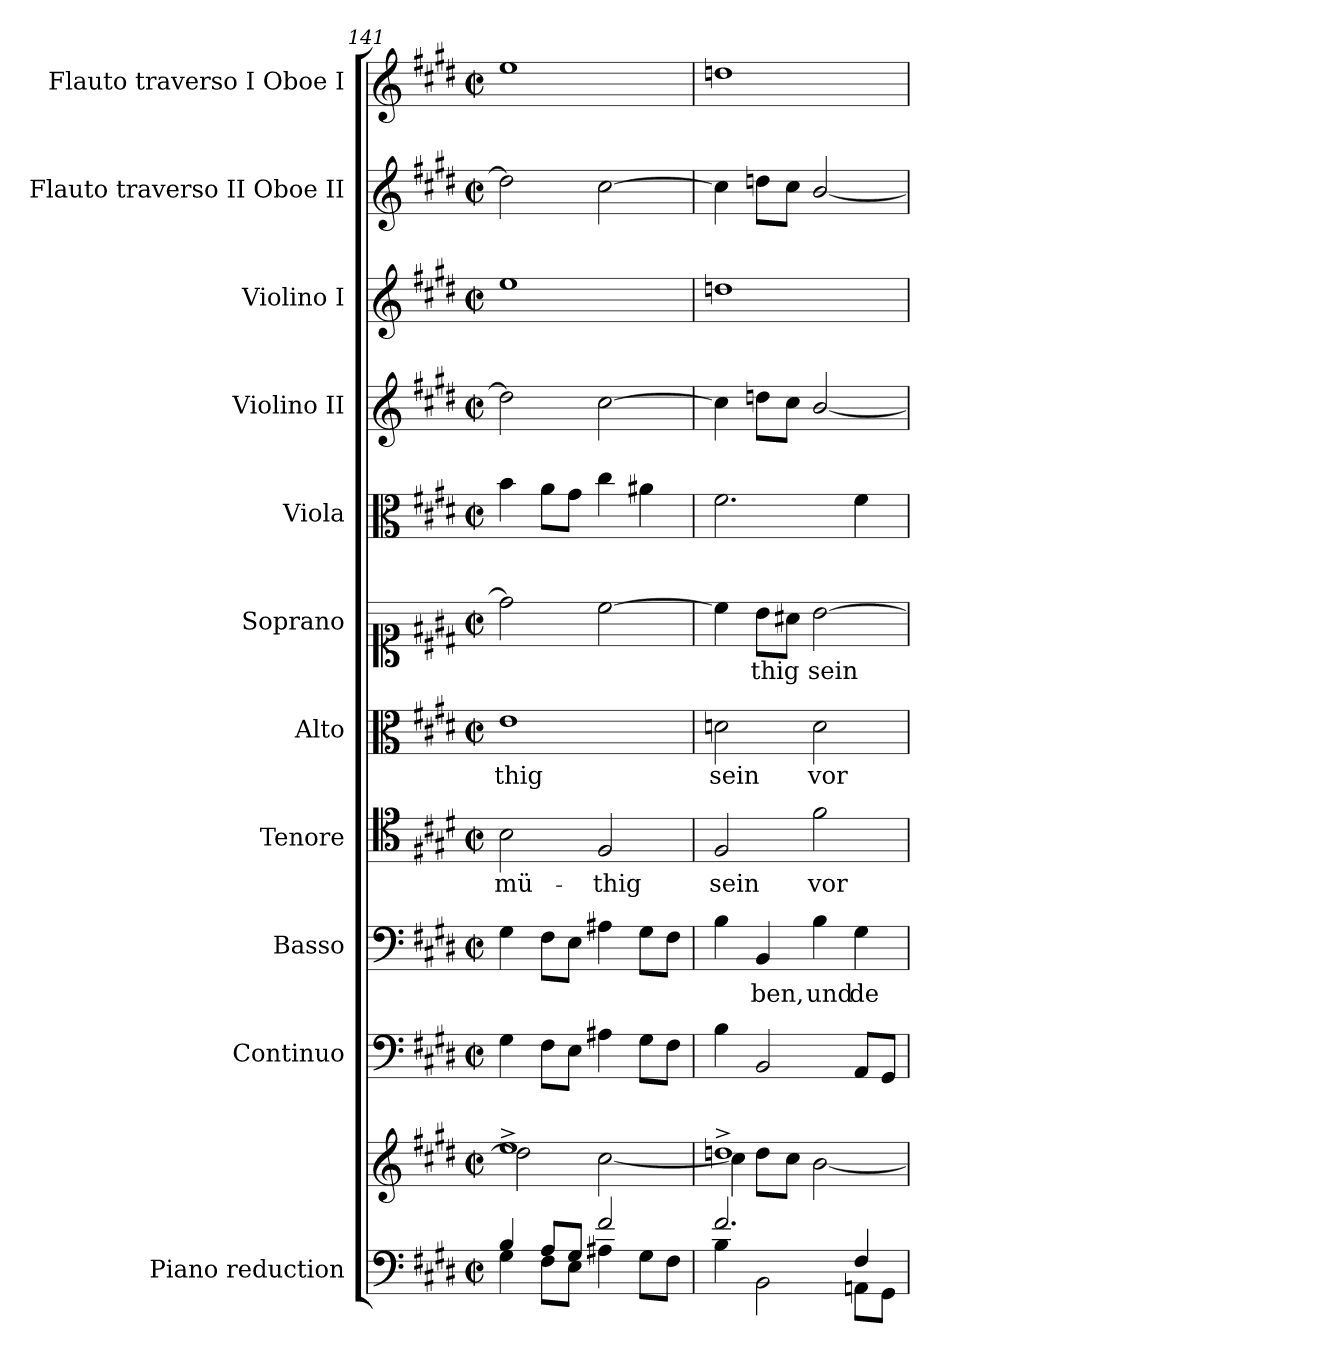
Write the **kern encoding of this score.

**kern	**kern	**kern	**kern	**text	**kern	**text	**kern	**text	**kern	**text	**kern	**kern	**kern	**kern	**kern
*part11	*part11	*part10	*part9	*part9	*part8	*part8	*part7	*part7	*part6	*part6	*part5	*part4	*part3	*part2	*part1
*staff12	*staff11	*staff10	*staff9	*staff9	*staff8	*staff8	*staff7	*staff7	*staff6	*staff6	*staff5	*staff4	*staff3	*staff2	*staff1
*I"Piano reduction	*	*I"Continuo	*I"Basso	*	*I"Tenore	*	*I"Alto	*	*I"Soprano	*	*I"Viola	*I"Violino II	*I"Violino I	*I"Flauto traverso II Oboe II	*I"Flauto traverso I Oboe I
*I'Pno	*	*	*	*	*	*	*	*	*	*	*	*	*	*I'Ob	*I'Ob
*clefF4	*clefG2	*clefF4	*clefF4	*	*clefC4	*	*clefC3	*	*clefC1	*	*clefC3	*clefG2	*clefG2	*clefG2	*clefG2
*k[f#c#g#d#]	*k[f#c#g#d#]	*k[f#c#g#d#]	*k[f#c#g#d#]	*	*k[f#c#g#d#]	*	*k[f#c#g#d#]	*	*k[f#c#g#d#]	*	*k[f#c#g#d#]	*k[f#c#g#d#]	*k[f#c#g#d#]	*k[f#c#g#d#]	*k[f#c#g#d#]
*M2/2	*M2/2	*M2/2	*M2/2	*	*M2/2	*	*M2/2	*	*M2/2	*	*M2/2	*M2/2	*M2/2	*M2/2	*M2/2
*met(c|)	*met(c|)	*met(c|)	*met(c|)	*	*met(c|)	*	*met(c|)	*	*met(c|)	*	*met(c|)	*met(c|)	*met(c|)	*met(c|)	*met(c|)
=141	=141	=141	=141	=141	=141	=141	=141	=141	=141	=141	=141	=141	=141	=141	=141
*^	*^	*	*	*	*	*	*	*	*	*	*	*	*	*	*
!	!	!	!	!	!	!	!	!LO:LY:b	!	!LO:LY:b	!	!	!	!	!	!	!
4B/	4G#\	1ee^	2dd\]	4G#\	4G#\	.	2B\	mü-	1e	thig	2dd\]	.	4b\	2dd\]	1ee	2dd\]	1ee
8A/L	8F#\L	.	.	8F#\L	8F#\L	.	.	.	.	.	.	.	8a\L	.	.	.	.
8G#/J	8E\J	.	.	8E\J	8E\J	.	.	.	.	.	.	.	8g#\J	.	.	.	.
!	!	!	!	!	!	!	!	!LO:LY:b	!	!	!	!	!	!	!	!	!
2f#/	4A#X\	.	[2cc#\	4A#X\	4A#X\	.	2F#/	thig	.	.	[2cc#\	.	4cc#\	[2cc#\	.	[2cc#\	.
.	8G#\L	.	.	8G#\L	8G#\L	.	.	.	.	.	.	.	4a#X\	.	.	.	.
.	8F#\J	.	.	8F#\J	8F#\J	.	.	.	.	.	.	.	.	.	.	.	.
=142	=142	=142	=142	=142	=142	=142	=142	=142	=142	=142	=142	=142	=142	=142	=142	=142	=142
!	!	!	!	!	!	!	!	!LO:LY:b	!	!LO:LY:b	!	!	!	!	!	!	!
2.f#/	4B\	1ddn^	4cc#\]	4B\	4B\	.	2F#/	sein	2dn\	sein	4cc#\]	.	2.f#\	4cc#\]	1ddn	4cc#\]	1ddn
!	!	!	!	!	!	!LO:LY:b	!	!	!	!	!	!LO:LY:b	!	!	!	!	!
.	2BB\	.	8dd\L	2BB/	4BB/	ben,	.	.	.	.	8b\L	thig	.	8ddn\L	.	8ddn\L	.
.	.	.	8cc#\J	.	.	.	.	.	.	.	8a#X\J	.	.	8cc#\J	.	8cc#\J	.
!	!	!	!	!	!	!LO:LY:b	!	!LO:LY:b	!	!LO:LY:b	!	!LO:LY:b	!	!	!	!	!
.	.	.	[2b\	.	4B\	und	2f#\	vor	2d\	vor	[2b\	sein	.	[2b/	.	[2b/	.
!	!	!	!	!	!	!LO:LY:b	!	!	!	!	!	!	!	!	!	!	!
4F#/	8AAn\L	.	.	8AA/L	4G#\	de-	.	.	.	.	.	.	4f#\	.	.	.	.
.	8GG#\J	.	.	8GG#/J	.	.	.	.	.	.	.	.	.	.	.	.	.
*v	*v	*	*	*	*	*	*	*	*	*	*	*	*	*	*	*	*
*	*v	*v	*	*	*	*	*	*	*	*	*	*	*	*	*	*
=	=	=	=	=	=	=	=	=	=	=	=	=	=	=	=
*-	*-	*-	*-	*-	*-	*-	*-	*-	*-	*-	*-	*-	*-	*-	*-
